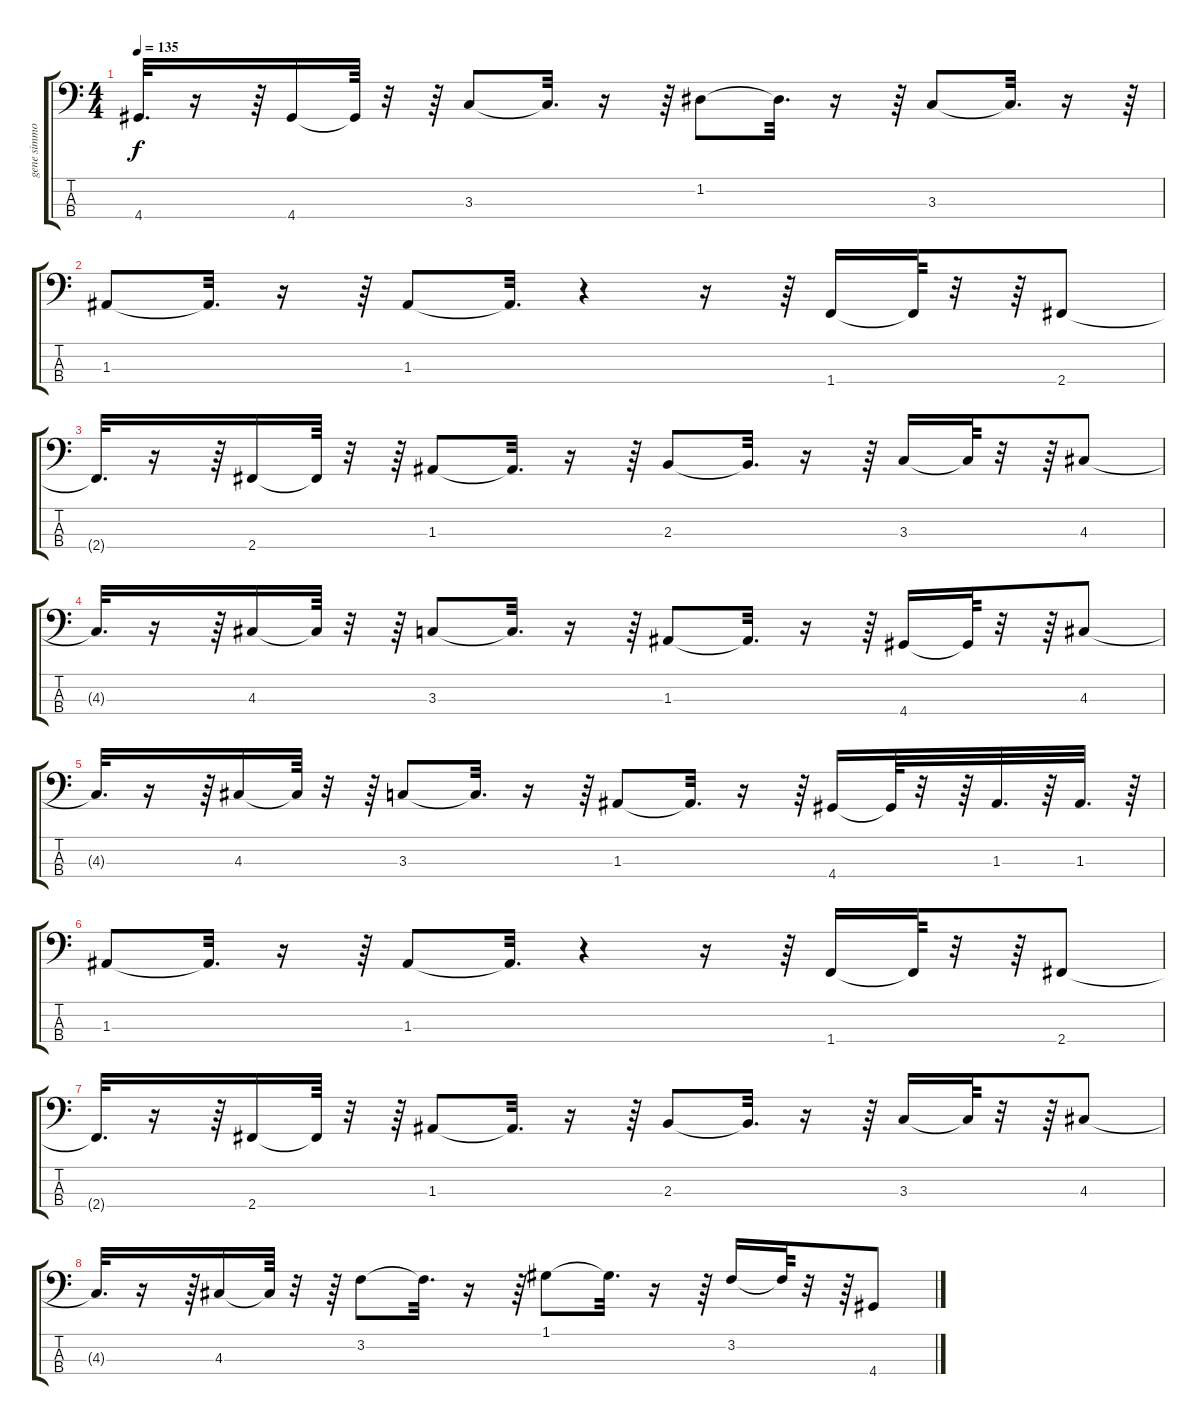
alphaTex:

\track ("gene simmons" "gene simmo") {solo instrument banjo}
\staff {score tabs}
\tuning (G2 D2 A1 E1) {hide}
\displaytranspose 12
\ts (4 4)
\tempo 135
\clef f4
\ks c
4.4{t}.32{d dy f} r.16 r.64 4.4.16 4.4{t}.64 r.32 r.64 3.3.8 3.3{t}.32{d} r.16 r.64 1.2.8 1.2{t}.32{d} r.16 r.64 3.3.8 3.3{t}.32{d} r.16 r.64 |
1.3.8 1.3{t}.32{d} r.16 r.64 1.3.8 1.3{t}.32{d} r.4 r.16 r.64 1.4.16 1.4{t}.64 r.32 r.64 2.4.8 |
2.4{t}.32{d} r.16 r.64 2.4.16 2.4{t}.64 r.32 r.64 1.3.8 1.3{t}.32{d} r.16 r.64 2.3.8 2.3{t}.32{d} r.16 r.64 3.3.16 3.3{t}.64 r.32 r.64 4.3.8 |
4.3{t}.32{d} r.16 r.64 4.3.16 4.3{t}.64 r.32 r.64 3.3.8 3.3{t}.32{d} r.16 r.64 1.3.8 1.3{t}.32{d} r.16 r.64 4.4.16 4.4{t}.64 r.32 r.64 4.3.8 |
4.3{t}.32{d} r.16 r.64 4.3.16 4.3{t}.64 r.32 r.64 3.3.8 3.3{t}.32{d} r.16 r.64 1.3.8 1.3{t}.32{d} r.16 r.64 4.4.16 4.4{t}.64 r.32 r.64 1.3.32{d} r.64 1.3.32{d} r.64 |
1.3.8 1.3{t}.32{d} r.16 r.64 1.3.8 1.3{t}.32{d} r.4 r.16 r.64 1.4.16 1.4{t}.64 r.32 r.64 2.4.8 |
2.4{t}.32{d} r.16 r.64 2.4.16 2.4{t}.64 r.32 r.64 1.3.8 1.3{t}.32{d} r.16 r.64 2.3.8 2.3{t}.32{d} r.16 r.64 3.3.16 3.3{t}.64 r.32 r.64 4.3.8 |
4.3{t}.32{d} r.16 r.64 4.3.16 4.3{t}.64 r.32 r.64 3.2.8 3.2{t}.32{d} r.16 r.64 1.1.8 1.1{t}.32{d} r.16 r.64 3.2.16 3.2{t}.64 r.32 r.64 4.4.8
